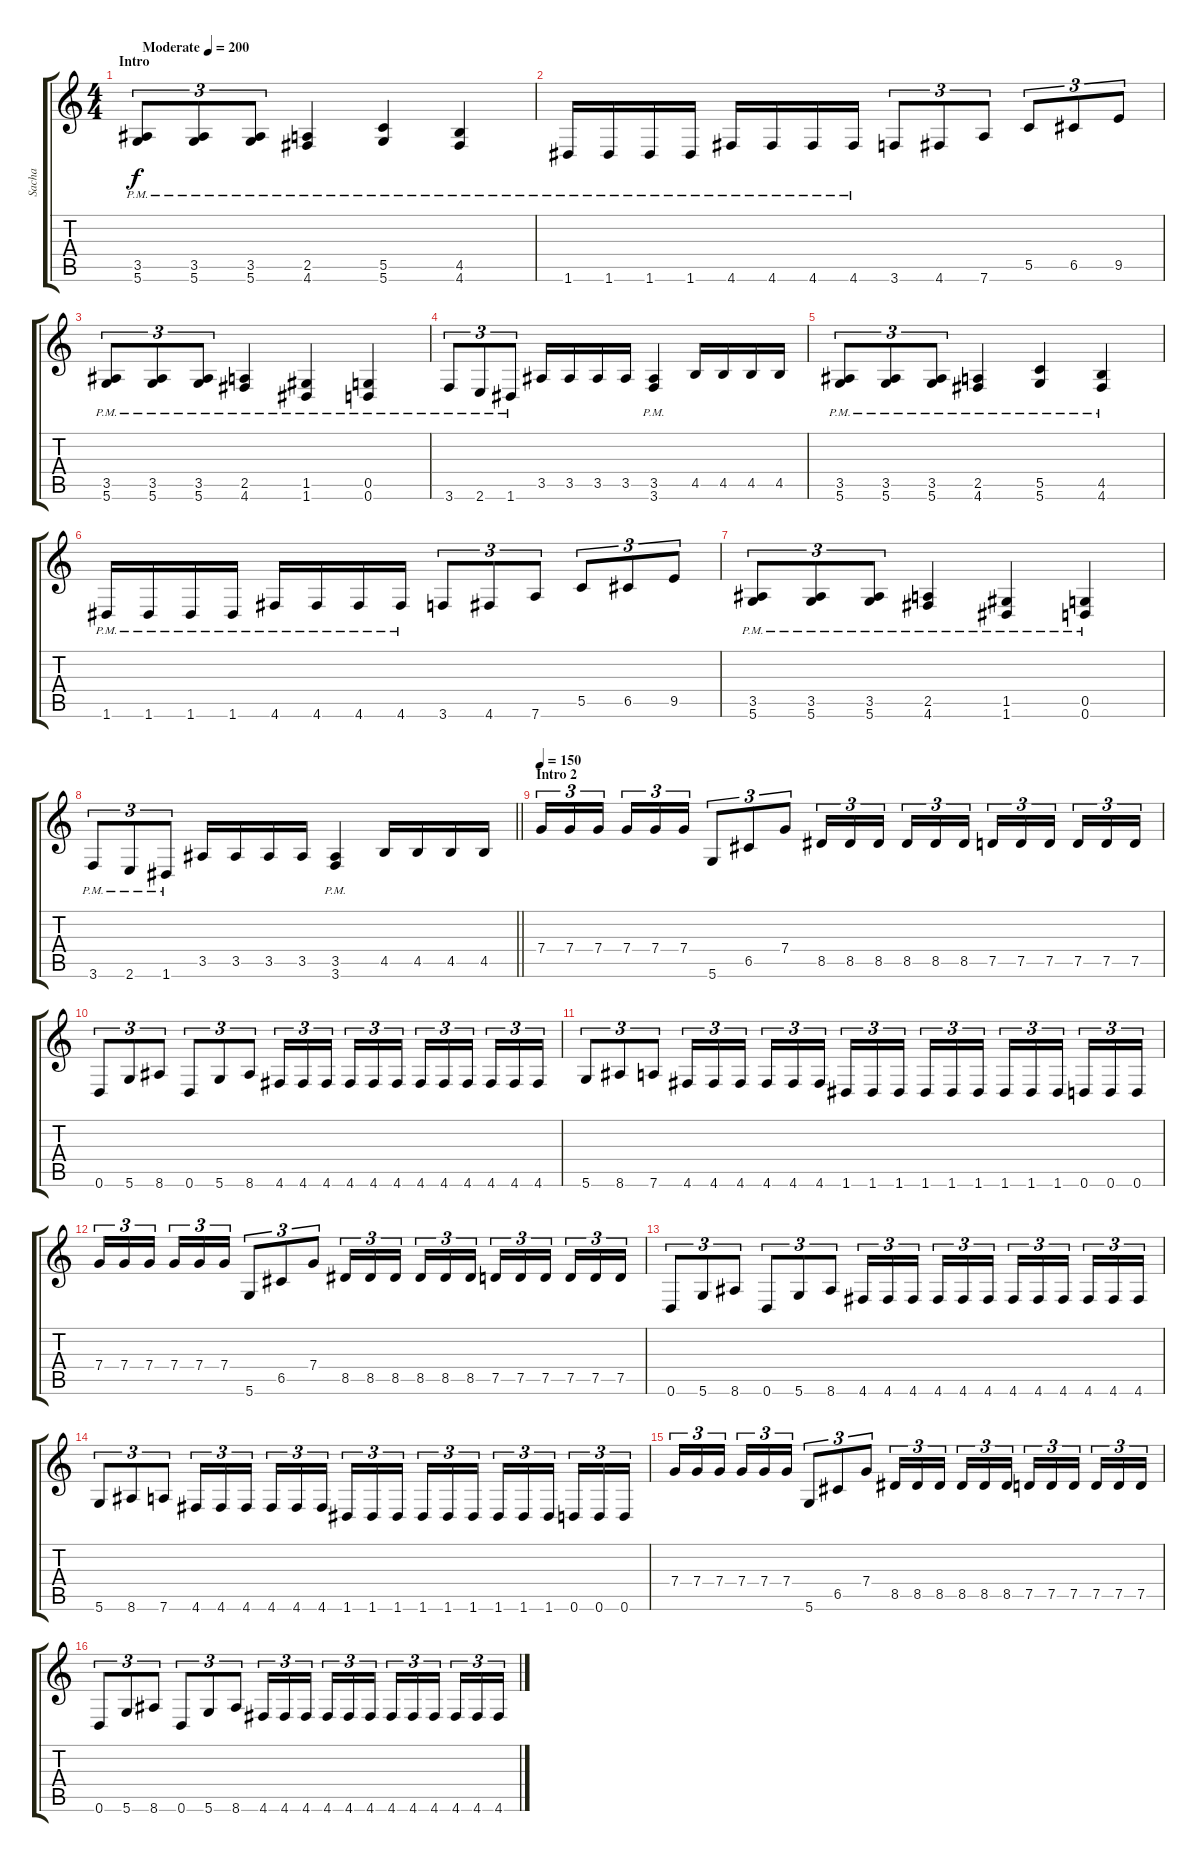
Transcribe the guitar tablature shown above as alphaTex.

\track ("Sacha" "Sacha") {instrument distortionguitar}
\staff {score tabs}
\tuning (D4 A3 F3 C3 G2 D2) {hide}
\ts (4 4)
\section ("" "Intro")
\tempo (200 "Moderate")
\clef g2
\ks c
(3.5{pm} 5.6{pm}).8{tu (3 2) dy f instrument distortionguitar} (3.5{pm} 5.6{pm}).8{tu (3 2)} (3.5{pm} 5.6{pm}).8{tu (3 2)} (2.5{pm} 4.6{pm}).4 (5.5{pm} 5.6{pm}).4 (4.5{pm} 4.6{pm}).4 |
1.6{pm}.16 1.6{pm}.16 1.6{pm}.16 1.6{pm}.16 4.6{pm}.16 4.6{pm}.16 4.6{pm}.16 4.6{pm}.16 3.6.8{tu (3 2)} 4.6.8{tu (3 2)} 7.6.8{tu (3 2)} 5.5.8{tu (3 2)} 6.5.8{tu (3 2)} 9.5.8{tu (3 2)} |
(3.5{pm} 5.6{pm}).8{tu (3 2)} (3.5{pm} 5.6{pm}).8{tu (3 2)} (3.5{pm} 5.6{pm}).8{tu (3 2)} (2.5{pm} 4.6{pm}).4 (1.5{pm} 1.6{pm}).4 (0.5{pm} 0.6{pm}).4 |
3.6{pm}.8{tu (3 2)} 2.6{pm}.8{tu (3 2)} 1.6{pm}.8{tu (3 2)} 3.5.16 3.5.16 3.5.16 3.5.16 (3.5{pm} 3.6{pm}).4 4.5.16 4.5.16 4.5.16 4.5.16 |
(3.5{pm} 5.6{pm}).8{tu (3 2)} (3.5{pm} 5.6{pm}).8{tu (3 2)} (3.5{pm} 5.6{pm}).8{tu (3 2)} (2.5{pm} 4.6{pm}).4 (5.5{pm} 5.6{pm}).4 (4.5{pm} 4.6{pm}).4 |
1.6{pm}.16 1.6{pm}.16 1.6{pm}.16 1.6{pm}.16 4.6{pm}.16 4.6{pm}.16 4.6{pm}.16 4.6{pm}.16 3.6.8{tu (3 2)} 4.6.8{tu (3 2)} 7.6.8{tu (3 2)} 5.5.8{tu (3 2)} 6.5.8{tu (3 2)} 9.5.8{tu (3 2)} |
(3.5{pm} 5.6{pm}).8{tu (3 2)} (3.5{pm} 5.6{pm}).8{tu (3 2)} (3.5{pm} 5.6{pm}).8{tu (3 2)} (2.5{pm} 4.6{pm}).4 (1.5{pm} 1.6{pm}).4 (0.5{pm} 0.6{pm}).4 |
\barLineRight lightlight
3.6{pm}.8{tu (3 2)} 2.6{pm}.8{tu (3 2)} 1.6{pm}.8{tu (3 2)} 3.5.16 3.5.16 3.5.16 3.5.16 (3.5{pm} 3.6{pm}).4 4.5.16 4.5.16 4.5.16 4.5.16 |
\section ("" "Intro 2")
\tempo 150
7.4.16{tu (3 2)} 7.4.16{tu (3 2)} 7.4.16{tu (3 2) beam splitsecondary} 7.4.16{tu (3 2)} 7.4.16{tu (3 2)} 7.4.16{tu (3 2)} 5.6.8{tu (3 2)} 6.5.8{tu (3 2)} 7.4.8{tu (3 2)} 8.5.16{tu (3 2)} 8.5.16{tu (3 2)} 8.5.16{tu (3 2) beam splitsecondary} 8.5.16{tu (3 2)} 8.5.16{tu (3 2)} 8.5.16{tu (3 2)} 7.5.16{tu (3 2)} 7.5.16{tu (3 2)} 7.5.16{tu (3 2) beam splitsecondary} 7.5.16{tu (3 2)} 7.5.16{tu (3 2)} 7.5.16{tu (3 2)} |
0.6.8{tu (3 2)} 5.6.8{tu (3 2)} 8.6.8{tu (3 2)} 0.6.8{tu (3 2)} 5.6.8{tu (3 2)} 8.6.8{tu (3 2)} 4.6.16{tu (3 2)} 4.6.16{tu (3 2)} 4.6.16{tu (3 2) beam splitsecondary} 4.6.16{tu (3 2)} 4.6.16{tu (3 2)} 4.6.16{tu (3 2)} 4.6.16{tu (3 2)} 4.6.16{tu (3 2)} 4.6.16{tu (3 2) beam splitsecondary} 4.6.16{tu (3 2)} 4.6.16{tu (3 2)} 4.6.16{tu (3 2)} |
5.6.8{tu (3 2)} 8.6.8{tu (3 2)} 7.6.8{tu (3 2)} 4.6.16{tu (3 2)} 4.6.16{tu (3 2)} 4.6.16{tu (3 2) beam splitsecondary} 4.6.16{tu (3 2)} 4.6.16{tu (3 2)} 4.6.16{tu (3 2)} 1.6.16{tu (3 2)} 1.6.16{tu (3 2)} 1.6.16{tu (3 2) beam splitsecondary} 1.6.16{tu (3 2)} 1.6.16{tu (3 2)} 1.6.16{tu (3 2)} 1.6.16{tu (3 2)} 1.6.16{tu (3 2)} 1.6.16{tu (3 2) beam splitsecondary} 0.6.16{tu (3 2)} 0.6.16{tu (3 2)} 0.6.16{tu (3 2)} |
7.4.16{tu (3 2)} 7.4.16{tu (3 2)} 7.4.16{tu (3 2) beam splitsecondary} 7.4.16{tu (3 2)} 7.4.16{tu (3 2)} 7.4.16{tu (3 2)} 5.6.8{tu (3 2)} 6.5.8{tu (3 2)} 7.4.8{tu (3 2)} 8.5.16{tu (3 2)} 8.5.16{tu (3 2)} 8.5.16{tu (3 2) beam splitsecondary} 8.5.16{tu (3 2)} 8.5.16{tu (3 2)} 8.5.16{tu (3 2)} 7.5.16{tu (3 2)} 7.5.16{tu (3 2)} 7.5.16{tu (3 2) beam splitsecondary} 7.5.16{tu (3 2)} 7.5.16{tu (3 2)} 7.5.16{tu (3 2)} |
0.6.8{tu (3 2)} 5.6.8{tu (3 2)} 8.6.8{tu (3 2)} 0.6.8{tu (3 2)} 5.6.8{tu (3 2)} 8.6.8{tu (3 2)} 4.6.16{tu (3 2)} 4.6.16{tu (3 2)} 4.6.16{tu (3 2) beam splitsecondary} 4.6.16{tu (3 2)} 4.6.16{tu (3 2)} 4.6.16{tu (3 2)} 4.6.16{tu (3 2)} 4.6.16{tu (3 2)} 4.6.16{tu (3 2) beam splitsecondary} 4.6.16{tu (3 2)} 4.6.16{tu (3 2)} 4.6.16{tu (3 2)} |
5.6.8{tu (3 2)} 8.6.8{tu (3 2)} 7.6.8{tu (3 2)} 4.6.16{tu (3 2)} 4.6.16{tu (3 2)} 4.6.16{tu (3 2) beam splitsecondary} 4.6.16{tu (3 2)} 4.6.16{tu (3 2)} 4.6.16{tu (3 2)} 1.6.16{tu (3 2)} 1.6.16{tu (3 2)} 1.6.16{tu (3 2) beam splitsecondary} 1.6.16{tu (3 2)} 1.6.16{tu (3 2)} 1.6.16{tu (3 2)} 1.6.16{tu (3 2)} 1.6.16{tu (3 2)} 1.6.16{tu (3 2) beam splitsecondary} 0.6.16{tu (3 2)} 0.6.16{tu (3 2)} 0.6.16{tu (3 2)} |
7.4.16{tu (3 2)} 7.4.16{tu (3 2)} 7.4.16{tu (3 2) beam splitsecondary} 7.4.16{tu (3 2)} 7.4.16{tu (3 2)} 7.4.16{tu (3 2)} 5.6.8{tu (3 2)} 6.5.8{tu (3 2)} 7.4.8{tu (3 2)} 8.5.16{tu (3 2)} 8.5.16{tu (3 2)} 8.5.16{tu (3 2) beam splitsecondary} 8.5.16{tu (3 2)} 8.5.16{tu (3 2)} 8.5.16{tu (3 2)} 7.5.16{tu (3 2)} 7.5.16{tu (3 2)} 7.5.16{tu (3 2) beam splitsecondary} 7.5.16{tu (3 2)} 7.5.16{tu (3 2)} 7.5.16{tu (3 2)} |
0.6.8{tu (3 2)} 5.6.8{tu (3 2)} 8.6.8{tu (3 2)} 0.6.8{tu (3 2)} 5.6.8{tu (3 2)} 8.6.8{tu (3 2)} 4.6.16{tu (3 2)} 4.6.16{tu (3 2)} 4.6.16{tu (3 2) beam splitsecondary} 4.6.16{tu (3 2)} 4.6.16{tu (3 2)} 4.6.16{tu (3 2)} 4.6.16{tu (3 2)} 4.6.16{tu (3 2)} 4.6.16{tu (3 2) beam splitsecondary} 4.6.16{tu (3 2)} 4.6.16{tu (3 2)} 4.6.16{tu (3 2)}
